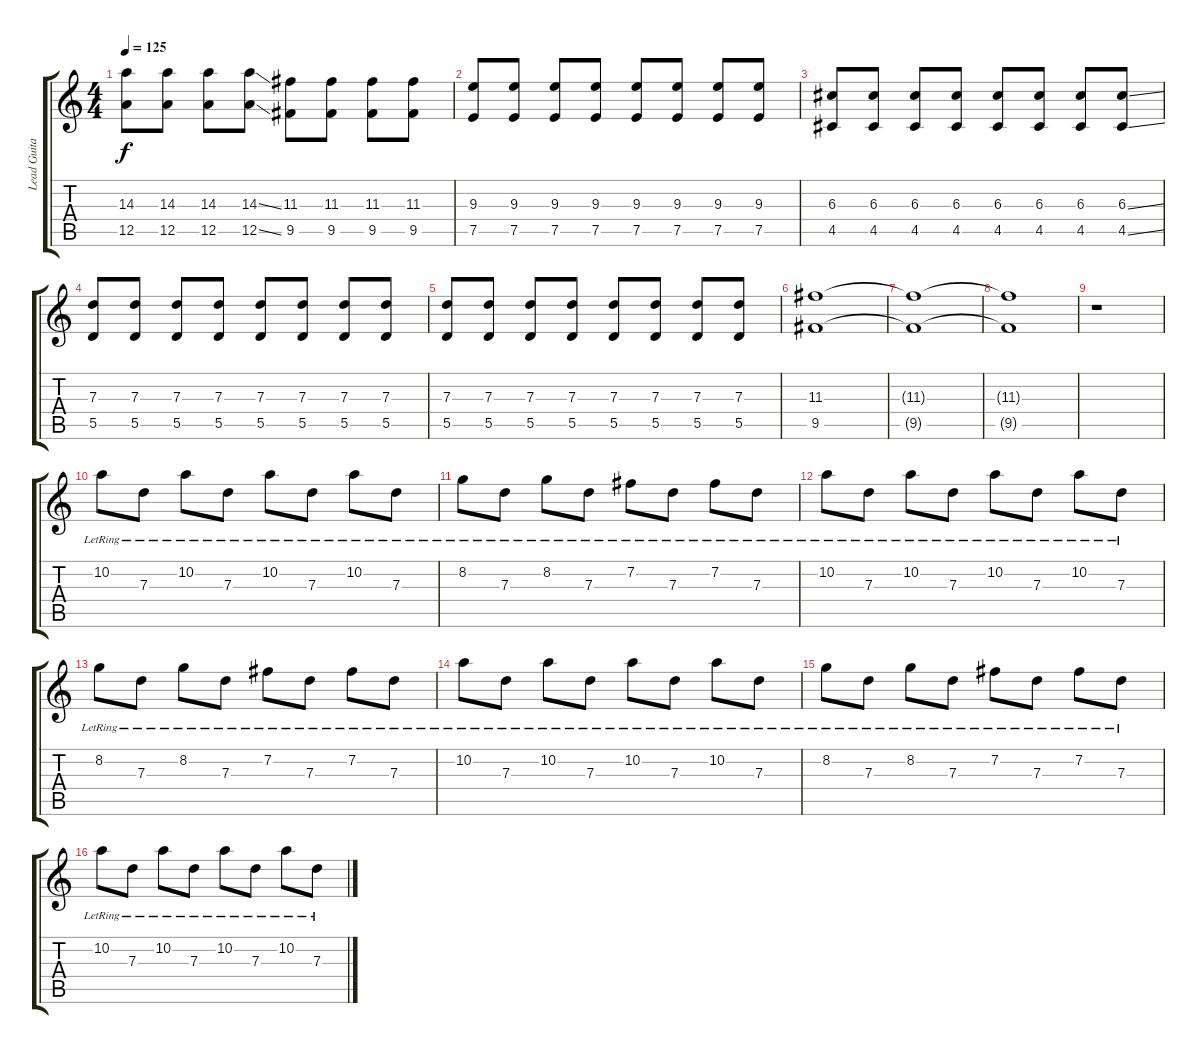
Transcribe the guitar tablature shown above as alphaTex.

\track ("Lead Guitar" "Lead Guita") {instrument distortionguitar}
\staff {score tabs}
\tuning (E4 B3 G3 D3 A2 D2) {hide}
\ts (4 4)
\tempo 125
\clef g2
\ks c
(14.3 12.5).8{dy f} (14.3 12.5).8 (14.3 12.5).8 (14.3{ss} 12.5{ss}).8 (11.3 9.5).8 (11.3 9.5).8 (11.3 9.5).8 (11.3 9.5).8 |
(9.3 7.5).8 (9.3 7.5).8 (9.3 7.5).8 (9.3 7.5).8 (9.3 7.5).8 (9.3 7.5).8 (9.3 7.5).8 (9.3 7.5).8 |
(6.3 4.5).8 (6.3 4.5).8 (6.3 4.5).8 (6.3 4.5).8 (6.3 4.5).8 (6.3 4.5).8 (6.3 4.5).8 (6.3{ss} 4.5{ss}).8 |
(7.3 5.5).8 (7.3 5.5).8 (7.3 5.5).8 (7.3 5.5).8 (7.3 5.5).8 (7.3 5.5).8 (7.3 5.5).8 (7.3 5.5).8 |
(7.3 5.5).8 (7.3 5.5).8 (7.3 5.5).8 (7.3 5.5).8 (7.3 5.5).8 (7.3 5.5).8 (7.3 5.5).8 (7.3 5.5).8 |
(11.3 9.5).1{volume 5} |
(11.3{t} 9.5{t}).1 |
(11.3{t} 9.5{t}).1 |
r.1 |
10.2{lr}.8{volume 15} 7.3{lr}.8 10.2{lr}.8 7.3{lr}.8 10.2{lr}.8 7.3{lr}.8 10.2{lr}.8 7.3{lr}.8 |
8.2{lr}.8 7.3{lr}.8 8.2{lr}.8 7.3{lr}.8 7.2{lr}.8 7.3{lr}.8 7.2{lr}.8 7.3{lr}.8 |
10.2{lr}.8 7.3{lr}.8 10.2{lr}.8 7.3{lr}.8 10.2{lr}.8 7.3{lr}.8 10.2{lr}.8 7.3{lr}.8 |
8.2{lr}.8 7.3{lr}.8 8.2{lr}.8 7.3{lr}.8 7.2{lr}.8 7.3{lr}.8 7.2{lr}.8 7.3{lr}.8 |
10.2{lr}.8 7.3{lr}.8 10.2{lr}.8 7.3{lr}.8 10.2{lr}.8 7.3{lr}.8 10.2{lr}.8 7.3{lr}.8 |
8.2{lr}.8 7.3{lr}.8 8.2{lr}.8 7.3{lr}.8 7.2{lr}.8 7.3{lr}.8 7.2{lr}.8 7.3{lr}.8 |
10.2{lr}.8 7.3{lr}.8 10.2{lr}.8 7.3{lr}.8 10.2{lr}.8 7.3{lr}.8 10.2{lr}.8 7.3{lr}.8
